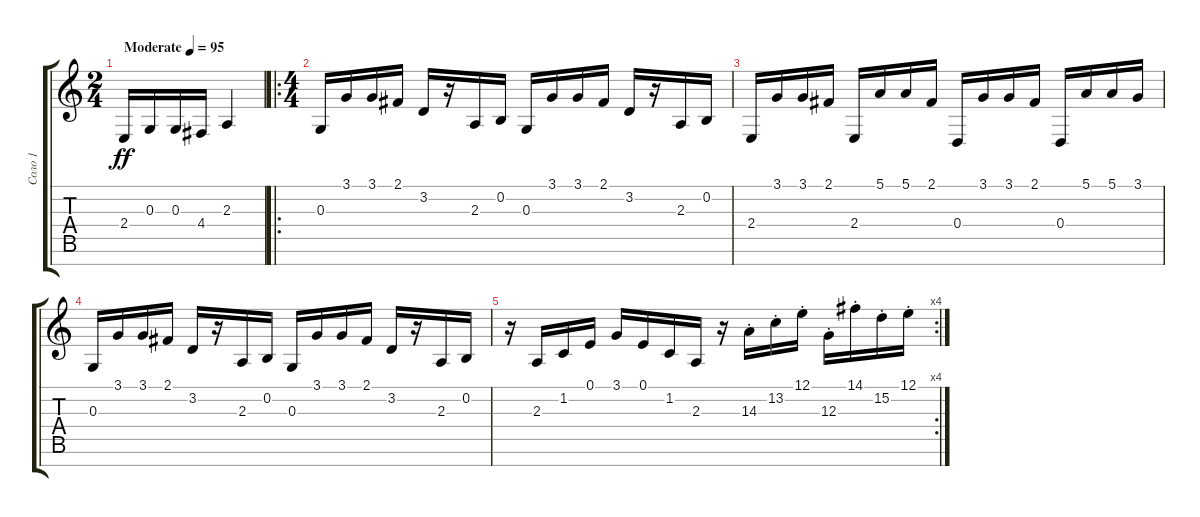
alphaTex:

\track ("Соло 1" "Соло 1") {instrument acousticgrandpiano}
\staff {score tabs}
\tuning (E4 B3 G3 D3 A2 E2 B1) {hide}
\ts (2 4)
\tempo (95 "Moderate")
\clef g2
\ks c
2.4.16{dy ff instrument acousticgrandpiano} 0.3.16 0.3.16 4.4.16 2.3.4 |
\ro
\ts (4 4)
0.3.16 3.1.16 3.1.16 2.1.16 3.2.16 r.16 2.3.16 0.2.16 0.3.16 3.1.16 3.1.16 2.1.16 3.2.16 r.16 2.3.16 0.2.16 |
2.4.16 3.1.16 3.1.16 2.1.16 2.4.16 5.1.16 5.1.16 2.1.16 0.4.16 3.1.16 3.1.16 2.1.16 0.4.16 5.1.16 5.1.16 3.1.16 |
0.3.16 3.1.16 3.1.16 2.1.16 3.2.16 r.16 2.3.16 0.2.16 0.3.16 3.1.16 3.1.16 2.1.16 3.2.16 r.16 2.3.16 0.2.16 |
\rc 4
r.16 2.3.16 1.2.16 0.1.16 3.1.16 0.1.16 1.2.16 2.3.16 r.16 14.3{st}.16 13.2{st}.16 12.1{st}.16 12.3{st}.16 14.1{st}.16 15.2{st}.16 12.1{st}.16
